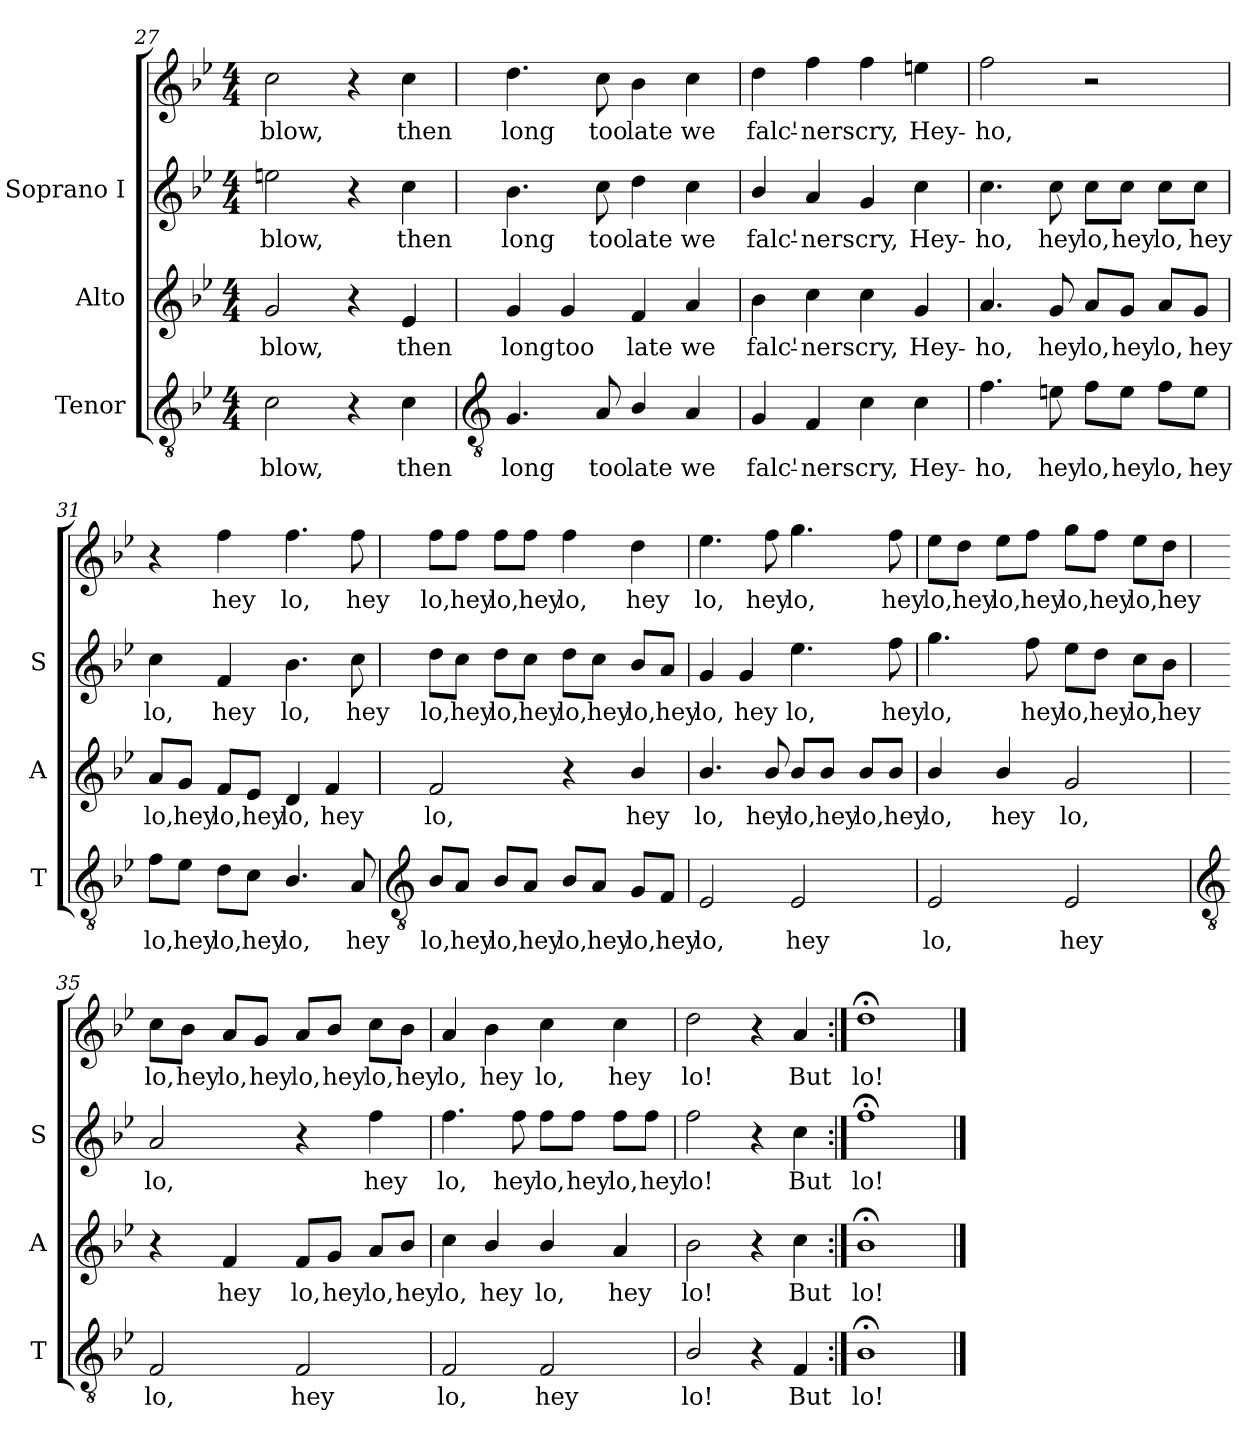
**kern	**text	**kern	**text	**kern	**text	**kern	**text
*part3	*part3	*part2	*part2	*part1	*part1	*part1	*part1
*staff4	*staff4	*staff3	*staff3	*staff2	*staff2	*staff1	*staff1
*I"Tenor	*	*I"Alto	*	*I"Soprano I	*	*	*
*I'T	*	*I'A	*	*I'S	*	*	*
*clefGv2	*	*clefG2	*	*clefG2	*	*clefG2	*
*k[b-e-]	*	*k[b-e-]	*	*k[b-e-]	*	*k[b-e-]	*
*B-:	*	*B-:	*	*B-:	*	*B-:	*
*M4/4	*	*M4/4	*	*M4/4	*	*M4/4	*
=27	=27	=27	=27	=27	=27	=27	=27
!	!LO:LY:b	!	!LO:LY:b	!	!LO:LY:b	!	!LO:LY:b
2c	blow,	2g	blow,	2een	blow,	2cc	blow,
4r	.	4r	.	4r	.	4r	.
!	!LO:LY:b	!	!LO:LY:b	!	!LO:LY:b	!	!LO:LY:b
4c	then	4e-	then	4cc	then	4cc	then
!!LO:LB:g=z
=28	=28	=28	=28	=28	=28	=28	=28
*clefGv2	*	*	*	*	*	*	*
!	!LO:LY:b	!	!LO:LY:b	!	!LO:LY:b	!	!LO:LY:b
4.G	long	4g	long	4.b-	long	4.dd	long
!	!	!	!LO:LY:b	!	!	!	!
.	.	4g	too	.	.	.	.
!	!LO:LY:b	!	!	!	!LO:LY:b	!	!LO:LY:b
8A	too	.	.	8cc	too	8cc	too
!	!LO:LY:b	!	!LO:LY:b	!	!LO:LY:b	!	!LO:LY:b
4B-/	late	4f	late	4dd	late	4b-	late
!	!LO:LY:b	!	!LO:LY:b	!	!LO:LY:b	!	!LO:LY:b
4A/	we	4a	we	4cc	we	4cc	we
=29	=29	=29	=29	=29	=29	=29	=29
!	!LO:LY:b	!	!LO:LY:b	!	!LO:LY:b	!	!LO:LY:b
4G	falc'-	4b-	falc'-	4b-/	-falc'-	4dd	falc'-
!	!LO:LY:b	!	!LO:LY:b	!	!LO:LY:b	!	!LO:LY:b
4F	-ners	4cc	-ners	4a	-ners	4ff	-ners
!	!LO:LY:b	!	!LO:LY:b	!	!LO:LY:b	!	!LO:LY:b
4c	cry,	4cc	cry,	4g	cry,	4ff	cry,
!	!LO:LY:b	!	!LO:LY:b	!	!LO:LY:b	!	!LO:LY:b
4c	Hey-	4g	Hey-	4cc	Hey-	4een	Hey-
=30	=30	=30	=30	=30	=30	=30	=30
!	!LO:LY:b	!	!LO:LY:b	!	!LO:LY:b	!	!LO:LY:b
4.f	-ho,	4.a/	-ho,	4.cc	ho,	2ff	-ho,
!	!LO:LY:b	!	!LO:LY:b	!	!LO:LY:b	!	!
8en	hey	8g	hey	8cc	hey	.	.
!	!LO:LY:b	!	!LO:LY:b	!	!LO:LY:b	!	!
8f\L	lo,	8a/L	lo,	8cc\L	lo,	2r	.
!	!LO:LY:b	!	!LO:LY:b	!	!LO:LY:b	!	!
8e\J	hey	8g/J	hey	8cc\J	hey	.	.
!	!LO:LY:b	!	!LO:LY:b	!	!LO:LY:b	!	!
8f\L	lo,	8a/L	lo,	8cc\L	lo,	.	.
!	!LO:LY:b	!	!LO:LY:b	!	!LO:LY:b	!	!
8e\J	hey	8g/J	hey	8cc\J	hey	.	.
=31	=31	=31	=31	=31	=31	=31	=31
!	!LO:LY:b	!	!LO:LY:b	!	!LO:LY:b	!	!
8f\L	lo,	8a/L	lo,	4cc	lo,	4r	.
!	!LO:LY:b	!	!LO:LY:b	!	!	!	!
8e-\J	hey	8g/J	hey	.	.	.	.
!	!LO:LY:b	!	!LO:LY:b	!	!LO:LY:b	!	!LO:LY:b
8d\L	lo,	8f/L	lo,	4f	hey	4ff	hey
!	!LO:LY:b	!	!LO:LY:b	!	!	!	!
8c\J	hey	8e-/J	hey	.	.	.	.
!	!LO:LY:b	!	!LO:LY:b	!	!LO:LY:b	!	!LO:LY:b
4.B-/	lo,	4d	lo,	4.b-	lo,	4.ff	lo,
!	!	!	!LO:LY:b	!	!	!	!
.	.	4f	hey	.	.	.	.
!	!LO:LY:b	!	!	!	!LO:LY:b	!	!LO:LY:b
8A	hey	.	.	8cc	hey	8ff	hey
!!LO:LB:g=z
=32	=32	=32	=32	=32	=32	=32	=32
*clefGv2	*	*	*	*	*	*	*
!	!LO:LY:b	!	!LO:LY:b	!	!LO:LY:b	!	!LO:LY:b
8B-/L	lo,	2f	lo,	8dd\L	lo,	8ff\L	lo,
!	!LO:LY:b	!	!	!	!LO:LY:b	!	!LO:LY:b
8A/J	hey	.	.	8cc\J	hey	8ff\J	hey
!	!LO:LY:b	!	!	!	!LO:LY:b	!	!LO:LY:b
8B-/L	lo,	.	.	8dd\L	lo,	8ff\L	lo,
!	!LO:LY:b	!	!	!	!LO:LY:b	!	!LO:LY:b
8A/J	hey	.	.	8cc\J	hey	8ff\J	hey
!	!LO:LY:b	!	!	!	!LO:LY:b	!	!LO:LY:b
8B-/L	lo,	4r	.	8dd\L	lo,	4ff	lo,
!	!LO:LY:b	!	!	!	!LO:LY:b	!	!
8A/J	hey	.	.	8cc\J	hey	.	.
!	!LO:LY:b	!	!LO:LY:b	!	!LO:LY:b	!	!LO:LY:b
8G/L	lo,	4b-/	hey	8b-/L	lo,	4dd	hey
!	!LO:LY:b	!	!	!	!LO:LY:b	!	!
8F/J	hey	.	.	8a/J	hey	.	.
=33	=33	=33	=33	=33	=33	=33	=33
!	!LO:LY:b	!	!LO:LY:b	!	!LO:LY:b	!	!LO:LY:b
2E-	lo,	4.b-/	lo,	4g	lo,	4.ee-	lo,
!	!	!	!	!	!LO:LY:b	!	!
.	.	.	.	4g	hey	.	.
!	!	!	!LO:LY:b	!	!	!	!LO:LY:b
.	.	8b-/	hey	.	.	8ff	hey
!	!LO:LY:b	!	!LO:LY:b	!	!LO:LY:b	!	!LO:LY:b
2E-	hey	8b-/L	lo,	4.ee-	lo,	4.gg	lo,
!	!	!	!LO:LY:b	!	!	!	!
.	.	8b-/J	hey	.	.	.	.
!	!	!	!LO:LY:b	!	!	!	!
.	.	8b-/L	lo,	.	.	.	.
!	!	!	!LO:LY:b	!	!LO:LY:b	!	!LO:LY:b
.	.	8b-/J	hey	8ff	hey	8ff	hey
=34	=34	=34	=34	=34	=34	=34	=34
!	!LO:LY:b	!	!LO:LY:b	!	!LO:LY:b	!	!LO:LY:b
2E-	lo,	4b-/	lo,	4.gg	lo,	8ee-\L	lo,
!	!	!	!	!	!	!	!LO:LY:b
.	.	.	.	.	.	8dd\J	hey
!	!	!	!LO:LY:b	!	!	!	!LO:LY:b
.	.	4b-/	hey	.	.	8ee-\L	lo,
!	!	!	!	!	!LO:LY:b	!	!LO:LY:b
.	.	.	.	8ff	hey	8ff\J	hey
!	!LO:LY:b	!	!LO:LY:b	!	!LO:LY:b	!	!LO:LY:b
2E-	hey	2g	lo,	8ee-\L	lo,	8gg\L	lo,
!	!	!	!	!	!LO:LY:b	!	!LO:LY:b
.	.	.	.	8dd\J	hey	8ff\J	hey
!	!	!	!	!	!LO:LY:b	!	!LO:LY:b
.	.	.	.	8cc\L	lo,	8ee-\L	lo,
!	!	!	!	!	!LO:LY:b	!	!LO:LY:b
.	.	.	.	8b-\J	hey	8dd\J	hey
!!LO:LB:g=z
=35	=35	=35	=35	=35	=35	=35	=35
*clefGv2	*	*	*	*	*	*	*
!	!LO:LY:b	!	!	!	!LO:LY:b	!	!LO:LY:b
2F	lo,	4r	.	2a	lo,	8cc\L	lo,
!	!	!	!	!	!	!	!LO:LY:b
.	.	.	.	.	.	8b-\J	hey
!	!	!	!LO:LY:b	!	!	!	!LO:LY:b
.	.	4f	hey	.	.	8a/L	lo,
!	!	!	!	!	!	!	!LO:LY:b
.	.	.	.	.	.	8g/J	hey
!	!LO:LY:b	!	!LO:LY:b	!	!	!	!LO:LY:b
2F	hey	8f/L	lo,	4r	.	8a/L	lo,
!	!	!	!LO:LY:b	!	!	!	!LO:LY:b
.	.	8g/J	hey	.	.	8b-/J	hey
!	!	!	!LO:LY:b	!	!LO:LY:b	!	!LO:LY:b
.	.	8a/L	lo,	4ff	hey	8cc\L	lo,
!	!	!	!LO:LY:b	!	!	!	!LO:LY:b
.	.	8b-/J	hey	.	.	8b-\J	hey
=36	=36	=36	=36	=36	=36	=36	=36
!	!LO:LY:b	!	!LO:LY:b	!	!LO:LY:b	!	!LO:LY:b
2F	lo,	4cc	lo,	4.ff	lo,	4a	lo,
!	!	!	!LO:LY:b	!	!	!	!LO:LY:b
.	.	4b-/	hey	.	.	4b-	hey
!	!	!	!	!	!LO:LY:b	!	!
.	.	.	.	8ff	hey	.	.
!	!LO:LY:b	!	!LO:LY:b	!	!LO:LY:b	!	!LO:LY:b
2F	hey	4b-/	lo,	8ff\L	lo,	4cc	lo,
!	!	!	!	!	!LO:LY:b	!	!
.	.	.	.	8ff\J	hey	.	.
!	!	!	!LO:LY:b	!	!LO:LY:b	!	!LO:LY:b
.	.	4a	hey	8ff\L	lo,	4cc	hey
!	!	!	!	!	!LO:LY:b	!	!
.	.	.	.	8ff\J	hey	.	.
=37	=37	=37	=37	=37	=37	=37	=37
!	!LO:LY:b	!	!LO:LY:b	!	!LO:LY:b	!	!LO:LY:b
2B-/	lo!	2b-	lo!	2ff	lo!	2dd	lo!
4r	.	4r	.	4r	.	4r	.
!	!LO:LY:b	!	!LO:LY:b	!	!LO:LY:b	!	!LO:LY:b
4F	But	4cc	But	4cc	But	4a	But
=38:|!	=38:|!	=38:|!	=38:|!	=38:|!	=38:|!	=38:|!	=38:|!
!	!LO:LY:b	!	!LO:LY:b	!	!LO:LY:b	!	!LO:LY:b
1B-;<	lo!	1b-;<	lo!	1ff;<	lo!	1dd;<	lo!
==	==	==	==	==	==	==	==
*-	*-	*-	*-	*-	*-	*-	*-
